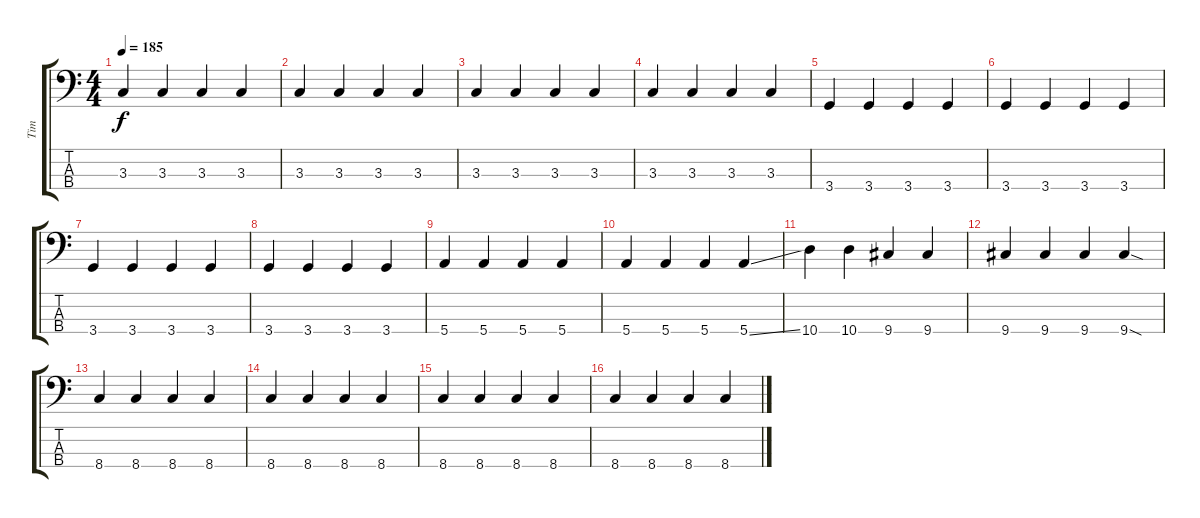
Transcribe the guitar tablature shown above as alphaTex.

\track ("Tim" "Tim") {instrument electricbasspick}
\staff {score tabs}
\tuning (G2 D2 A1 E1) {hide}
\ts (4 4)
\tempo 185
\clef f4
\ks c
3.3.4{dy f} 3.3.4 3.3.4 3.3.4 |
3.3.4 3.3.4 3.3.4 3.3.4 |
3.3.4 3.3.4 3.3.4 3.3.4 |
3.3.4 3.3.4 3.3.4 3.3.4 |
3.4.4 3.4.4 3.4.4 3.4.4 |
3.4.4 3.4.4 3.4.4 3.4.4 |
3.4.4 3.4.4 3.4.4 3.4.4 |
3.4.4 3.4.4 3.4.4 3.4.4 |
5.4.4 5.4.4 5.4.4 5.4.4 |
5.4.4 5.4.4 5.4.4 5.4{ss}.4 |
10.4.4 10.4.4 9.4.4 9.4.4 |
9.4.4 9.4.4 9.4.4 9.4{sod}.4 |
8.4.4 8.4.4 8.4.4 8.4.4 |
8.4.4 8.4.4 8.4.4 8.4.4 |
8.4.4 8.4.4 8.4.4 8.4.4 |
8.4.4 8.4.4 8.4.4 8.4.4
